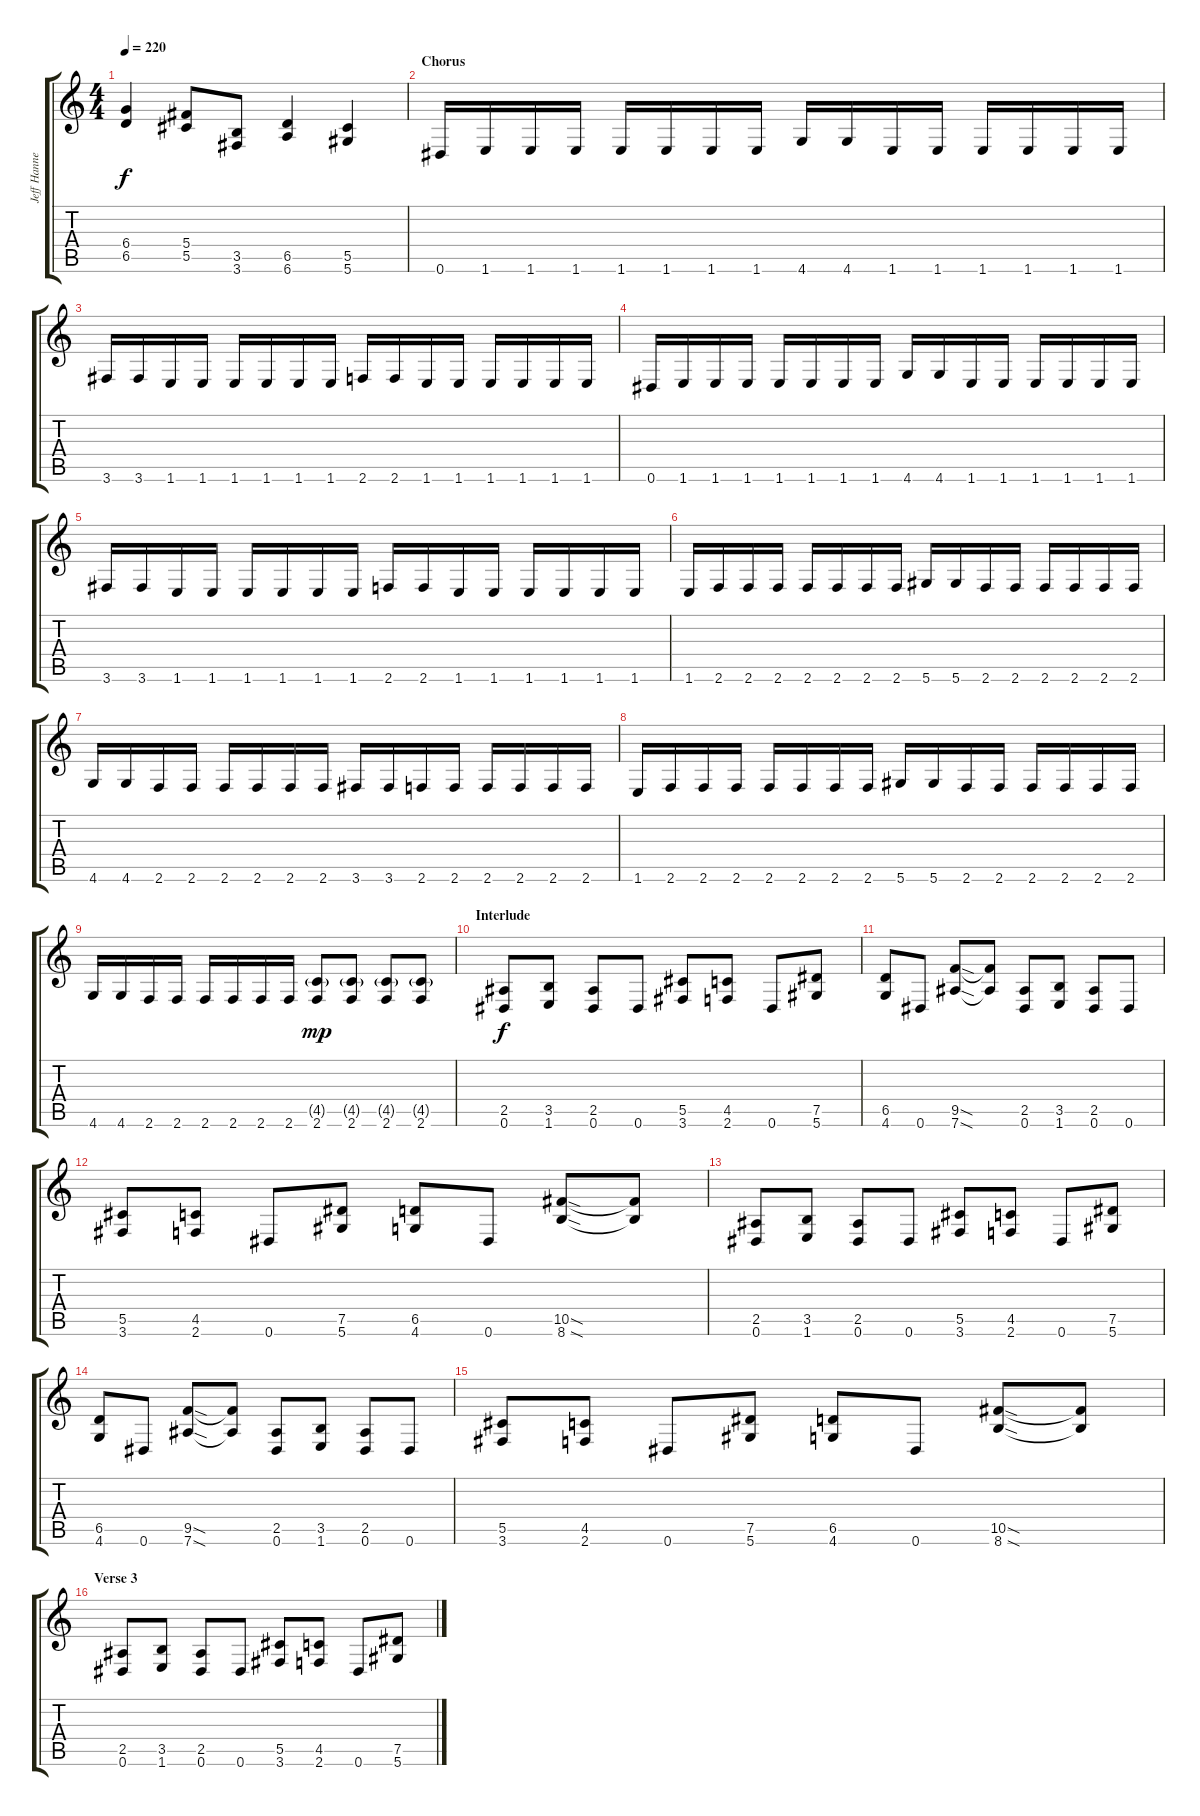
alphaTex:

\track ("Jeff Hanneman" "Jeff Hanne") {instrument distortionguitar}
\staff {score tabs}
\tuning (Eb4 Bb3 Gb3 Db3 Ab2 Eb2) {hide}
\ts (4 4)
\tempo 220
\clef g2
\ks c
(6.4 6.5).4{dy f} (5.4 5.5).8 (3.5 3.6).8 (6.5 6.6).4 (5.5 5.6).4 |
\section ("" "Chorus")
0.6.16 1.6.16 1.6.16 1.6.16 1.6.16 1.6.16 1.6.16 1.6.16 4.6.16 4.6.16 1.6.16 1.6.16 1.6.16 1.6.16 1.6.16 1.6.16 |
3.6.16 3.6.16 1.6.16 1.6.16 1.6.16 1.6.16 1.6.16 1.6.16 2.6.16 2.6.16 1.6.16 1.6.16 1.6.16 1.6.16 1.6.16 1.6.16 |
0.6.16 1.6.16 1.6.16 1.6.16 1.6.16 1.6.16 1.6.16 1.6.16 4.6.16 4.6.16 1.6.16 1.6.16 1.6.16 1.6.16 1.6.16 1.6.16 |
3.6.16 3.6.16 1.6.16 1.6.16 1.6.16 1.6.16 1.6.16 1.6.16 2.6.16 2.6.16 1.6.16 1.6.16 1.6.16 1.6.16 1.6.16 1.6.16 |
1.6.16 2.6.16 2.6.16 2.6.16 2.6.16 2.6.16 2.6.16 2.6.16 5.6.16 5.6.16 2.6.16 2.6.16 2.6.16 2.6.16 2.6.16 2.6.16 |
4.6.16 4.6.16 2.6.16 2.6.16 2.6.16 2.6.16 2.6.16 2.6.16 3.6.16 3.6.16 2.6.16 2.6.16 2.6.16 2.6.16 2.6.16 2.6.16 |
1.6.16 2.6.16 2.6.16 2.6.16 2.6.16 2.6.16 2.6.16 2.6.16 5.6.16 5.6.16 2.6.16 2.6.16 2.6.16 2.6.16 2.6.16 2.6.16 |
4.6.16 4.6.16 2.6.16 2.6.16 2.6.16 2.6.16 2.6.16 2.6.16 (4.5{g} 2.6).8{dy mp} (4.5{g} 2.6).8 (4.5{g} 2.6).8 (4.5{g} 2.6).8 |
\section ("" "Interlude")
(2.5 0.6).8{dy f} (3.5 1.6).8 (2.5 0.6).8 0.6.8 (5.5 3.6).8 (4.5 2.6).8 0.6.8 (7.5 5.6).8 |
(6.5 4.6).8 0.6.8 (9.5{sod} 7.6{sod}).8 (9.5{t} 7.6{t}).8 (2.5 0.6).8 (3.5 1.6).8 (2.5 0.6).8 0.6.8 |
(5.5 3.6).8 (4.5 2.6).8 0.6.8 (7.5 5.6).8 (6.5 4.6).8 0.6.8 (10.5{sod} 8.6{sod}).8 (10.5{t} 8.6{t}).8 |
(2.5 0.6).8 (3.5 1.6).8 (2.5 0.6).8 0.6.8 (5.5 3.6).8 (4.5 2.6).8 0.6.8 (7.5 5.6).8 |
(6.5 4.6).8 0.6.8 (9.5{sod} 7.6{sod}).8 (9.5{t} 7.6{t}).8 (2.5 0.6).8 (3.5 1.6).8 (2.5 0.6).8 0.6.8 |
(5.5 3.6).8 (4.5 2.6).8 0.6.8 (7.5 5.6).8 (6.5 4.6).8 0.6.8 (10.5{sod} 8.6{sod}).8 (10.5{t} 8.6{t}).8 |
\section ("" "Verse 3")
(2.5 0.6).8 (3.5 1.6).8 (2.5 0.6).8 0.6.8 (5.5 3.6).8 (4.5 2.6).8 0.6.8 (7.5 5.6).8
